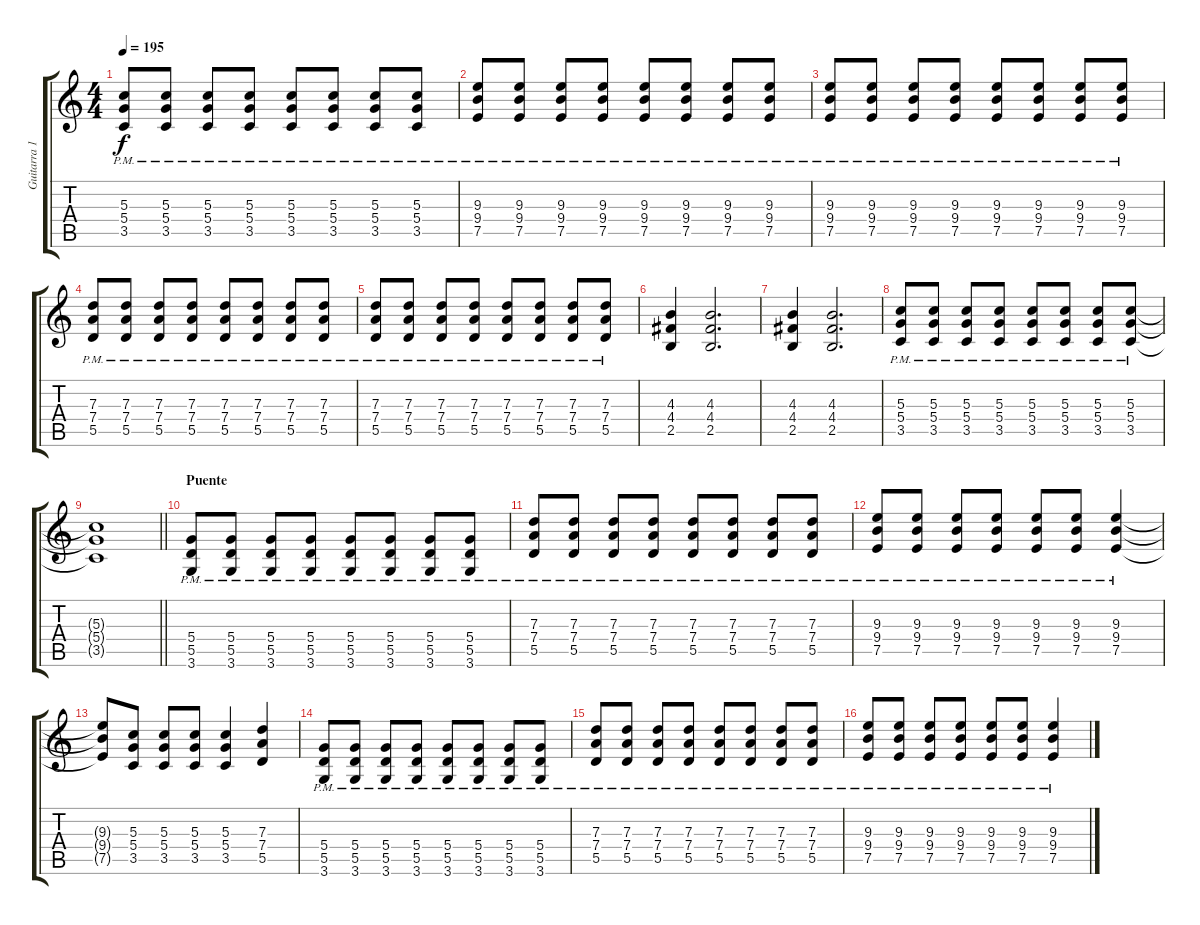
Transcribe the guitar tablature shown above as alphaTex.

\track ("Guitarra 1" "Guitarra 1") {instrument distortionguitar}
\staff {score tabs}
\tuning (E4 B3 G3 D3 A2 E2) {hide}
\ts (4 4)
\tempo 195
\clef g2
\ks c
(5.3{pm} 5.4{pm} 3.5{pm}).8{dy f} (5.3{pm} 5.4{pm} 3.5{pm}).8 (5.3{pm} 5.4{pm} 3.5{pm}).8 (5.3{pm} 5.4{pm} 3.5{pm}).8 (5.3{pm} 5.4{pm} 3.5{pm}).8 (5.3{pm} 5.4{pm} 3.5{pm}).8 (5.3{pm} 5.4{pm} 3.5{pm}).8 (5.3{pm} 5.4{pm} 3.5{pm}).8 |
(9.3{pm} 9.4{pm} 7.5{pm}).8 (9.3{pm} 9.4{pm} 7.5{pm}).8 (9.3{pm} 9.4{pm} 7.5{pm}).8 (9.3{pm} 9.4{pm} 7.5{pm}).8 (9.3{pm} 9.4{pm} 7.5{pm}).8 (9.3{pm} 9.4{pm} 7.5{pm}).8 (9.3{pm} 9.4{pm} 7.5{pm}).8 (9.3{pm} 9.4{pm} 7.5{pm}).8 |
(9.3{pm} 9.4{pm} 7.5{pm}).8 (9.3{pm} 9.4{pm} 7.5{pm}).8 (9.3{pm} 9.4{pm} 7.5{pm}).8 (9.3{pm} 9.4{pm} 7.5{pm}).8 (9.3{pm} 9.4{pm} 7.5{pm}).8 (9.3{pm} 9.4{pm} 7.5{pm}).8 (9.3{pm} 9.4{pm} 7.5{pm}).8 (9.3{pm} 9.4{pm} 7.5{pm}).8 |
(7.3{pm} 7.4{pm} 5.5{pm}).8 (7.3{pm} 7.4{pm} 5.5{pm}).8 (7.3{pm} 7.4{pm} 5.5{pm}).8 (7.3{pm} 7.4{pm} 5.5{pm}).8 (7.3{pm} 7.4{pm} 5.5{pm}).8 (7.3{pm} 7.4{pm} 5.5{pm}).8 (7.3{pm} 7.4{pm} 5.5{pm}).8 (7.3{pm} 7.4{pm} 5.5{pm}).8 |
(7.3{pm} 7.4{pm} 5.5{pm}).8 (7.3{pm} 7.4{pm} 5.5{pm}).8 (7.3{pm} 7.4{pm} 5.5{pm}).8 (7.3{pm} 7.4{pm} 5.5{pm}).8 (7.3{pm} 7.4{pm} 5.5{pm}).8 (7.3{pm} 7.4{pm} 5.5{pm}).8 (7.3{pm} 7.4{pm} 5.5{pm}).8 (7.3{pm} 7.4{pm} 5.5{pm}).8 |
(4.3 4.4 2.5).4 (4.3 4.4 2.5).2{d} |
(4.3 4.4 2.5).4 (4.3 4.4 2.5).2{d} |
(5.3{pm} 5.4{pm} 3.5{pm}).8 (5.3{pm} 5.4{pm} 3.5{pm}).8 (5.3{pm} 5.4{pm} 3.5{pm}).8 (5.3{pm} 5.4{pm} 3.5{pm}).8 (5.3{pm} 5.4{pm} 3.5{pm}).8 (5.3{pm} 5.4{pm} 3.5{pm}).8 (5.3{pm} 5.4{pm} 3.5{pm}).8 (5.3{pm} 5.4{pm} 3.5{pm}).8 |
\barLineRight lightlight
(5.3{t} 5.4{t} 3.5{t}).1 |
\section ("" "Puente")
(5.4{pm} 5.5{pm} 3.6{pm}).8 (5.4{pm} 5.5{pm} 3.6{pm}).8 (5.4{pm} 5.5{pm} 3.6{pm}).8 (5.4{pm} 5.5{pm} 3.6{pm}).8 (5.4{pm} 5.5{pm} 3.6{pm}).8 (5.4{pm} 5.5{pm} 3.6{pm}).8 (5.4{pm} 5.5{pm} 3.6{pm}).8 (5.4{pm} 5.5{pm} 3.6{pm}).8 |
(7.3{pm} 7.4{pm} 5.5{pm}).8 (7.3{pm} 7.4{pm} 5.5{pm}).8 (7.3{pm} 7.4{pm} 5.5{pm}).8 (7.3{pm} 7.4{pm} 5.5{pm}).8 (7.3{pm} 7.4{pm} 5.5{pm}).8 (7.3{pm} 7.4{pm} 5.5{pm}).8 (7.3{pm} 7.4{pm} 5.5{pm}).8 (7.3{pm} 7.4{pm} 5.5{pm}).8 |
(9.3{pm} 9.4{pm} 7.5{pm}).8 (9.3{pm} 9.4{pm} 7.5{pm}).8 (9.3{pm} 9.4{pm} 7.5{pm}).8 (9.3{pm} 9.4{pm} 7.5{pm}).8 (9.3{pm} 9.4{pm} 7.5{pm}).8 (9.3{pm} 9.4{pm} 7.5{pm}).8 (9.3{pm} 9.4{pm} 7.5{pm}).4 |
(9.3{t} 9.4{t} 7.5{t}).8 (5.3 5.4 3.5).8 (5.3 5.4 3.5).8 (5.3 5.4 3.5).8 (5.3 5.4 3.5).4 (7.3 7.4 5.5).4 |
(5.4{pm} 5.5{pm} 3.6{pm}).8 (5.4{pm} 5.5{pm} 3.6{pm}).8 (5.4{pm} 5.5{pm} 3.6{pm}).8 (5.4{pm} 5.5{pm} 3.6{pm}).8 (5.4{pm} 5.5{pm} 3.6{pm}).8 (5.4{pm} 5.5{pm} 3.6{pm}).8 (5.4{pm} 5.5{pm} 3.6{pm}).8 (5.4{pm} 5.5{pm} 3.6{pm}).8 |
(7.3{pm} 7.4{pm} 5.5{pm}).8 (7.3{pm} 7.4{pm} 5.5{pm}).8 (7.3{pm} 7.4{pm} 5.5{pm}).8 (7.3{pm} 7.4{pm} 5.5{pm}).8 (7.3{pm} 7.4{pm} 5.5{pm}).8 (7.3{pm} 7.4{pm} 5.5{pm}).8 (7.3{pm} 7.4{pm} 5.5{pm}).8 (7.3{pm} 7.4{pm} 5.5{pm}).8 |
(9.3{pm} 9.4{pm} 7.5{pm}).8 (9.3{pm} 9.4{pm} 7.5{pm}).8 (9.3{pm} 9.4{pm} 7.5{pm}).8 (9.3{pm} 9.4{pm} 7.5{pm}).8 (9.3{pm} 9.4{pm} 7.5{pm}).8 (9.3{pm} 9.4{pm} 7.5{pm}).8 (9.3{pm} 9.4{pm} 7.5{pm}).4
